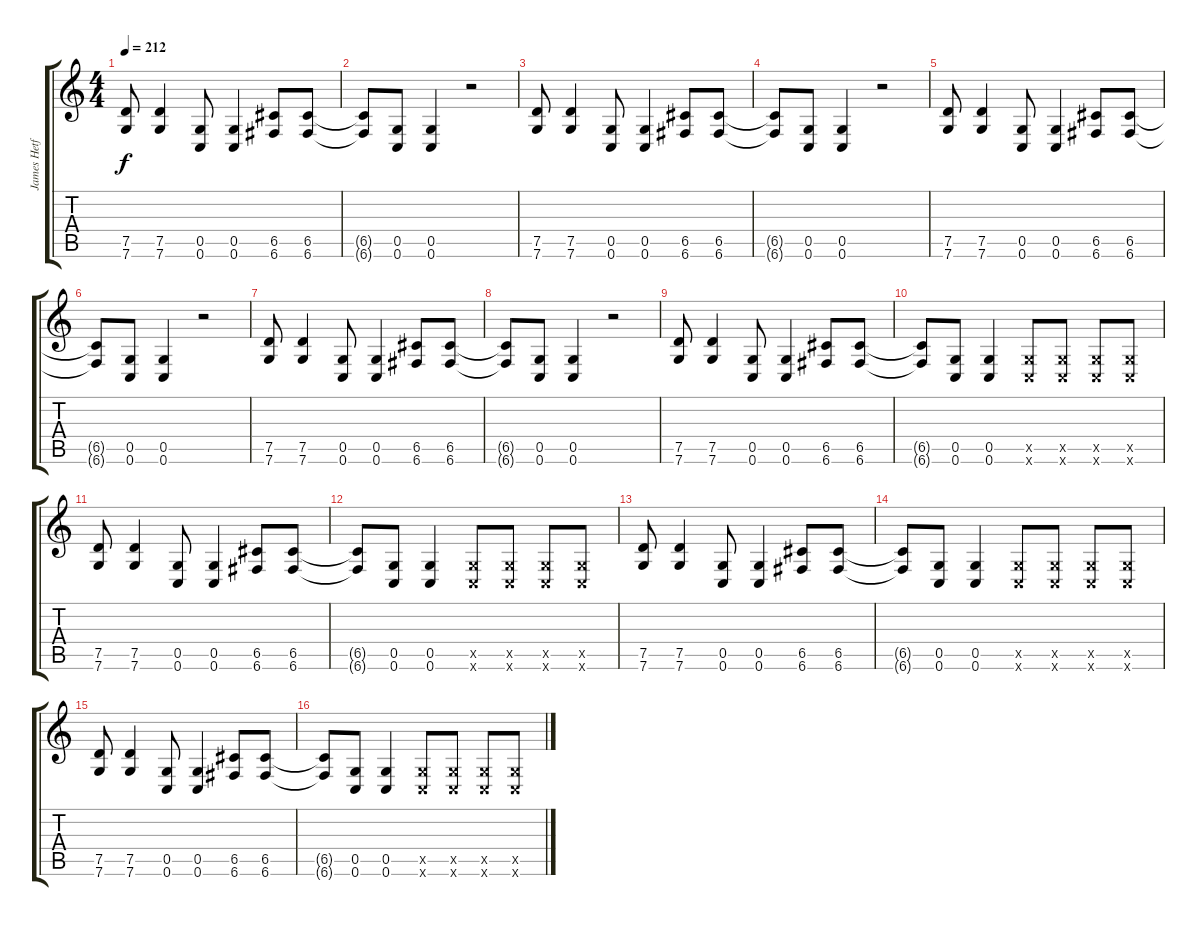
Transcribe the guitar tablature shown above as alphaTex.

\track ("James Hetfield" "James Hetf") {instrument overdrivenguitar}
\staff {score tabs}
\tuning (D4 A3 F3 C3 G2 C2) {hide}
\ts (4 4)
\tempo 212
\clef g2
\ks c
(7.5 7.6).8{dy f} (7.5 7.6).4 (0.5 0.6).8 (0.5 0.6).4 (6.5 6.6).8 (6.5 6.6).8 |
(6.5{t} 6.6{t}).8 (0.5 0.6).8 (0.5 0.6).4 r.2 |
(7.5 7.6).8 (7.5 7.6).4 (0.5 0.6).8 (0.5 0.6).4 (6.5 6.6).8 (6.5 6.6).8 |
(6.5{t} 6.6{t}).8 (0.5 0.6).8 (0.5 0.6).4 r.2 |
(7.5 7.6).8 (7.5 7.6).4 (0.5 0.6).8 (0.5 0.6).4 (6.5 6.6).8 (6.5 6.6).8 |
(6.5{t} 6.6{t}).8 (0.5 0.6).8 (0.5 0.6).4 r.2 |
(7.5 7.6).8 (7.5 7.6).4 (0.5 0.6).8 (0.5 0.6).4 (6.5 6.6).8 (6.5 6.6).8 |
(6.5{t} 6.6{t}).8 (0.5 0.6).8 (0.5 0.6).4 r.2 |
(7.5 7.6).8 (7.5 7.6).4 (0.5 0.6).8 (0.5 0.6).4 (6.5 6.6).8 (6.5 6.6).8 |
(6.5{t} 6.6{t}).8 (0.5 0.6).8 (0.5 0.6).4 (0.5{x} 0.6{x}).8 (0.5{x} 0.6{x}).8 (0.5{x} 0.6{x}).8 (0.5{x} 0.6{x}).8 |
(7.5 7.6).8 (7.5 7.6).4 (0.5 0.6).8 (0.5 0.6).4 (6.5 6.6).8 (6.5 6.6).8 |
(6.5{t} 6.6{t}).8 (0.5 0.6).8 (0.5 0.6).4 (0.5{x} 0.6{x}).8 (0.5{x} 0.6{x}).8 (0.5{x} 0.6{x}).8 (0.5{x} 0.6{x}).8 |
(7.5 7.6).8 (7.5 7.6).4 (0.5 0.6).8 (0.5 0.6).4 (6.5 6.6).8 (6.5 6.6).8 |
(6.5{t} 6.6{t}).8 (0.5 0.6).8 (0.5 0.6).4 (0.5{x} 0.6{x}).8 (0.5{x} 0.6{x}).8 (0.5{x} 0.6{x}).8 (0.5{x} 0.6{x}).8 |
(7.5 7.6).8 (7.5 7.6).4 (0.5 0.6).8 (0.5 0.6).4 (6.5 6.6).8 (6.5 6.6).8 |
(6.5{t} 6.6{t}).8 (0.5 0.6).8 (0.5 0.6).4 (0.5{x} 0.6{x}).8 (0.5{x} 0.6{x}).8 (0.5{x} 0.6{x}).8 (0.5{x} 0.6{x}).8
